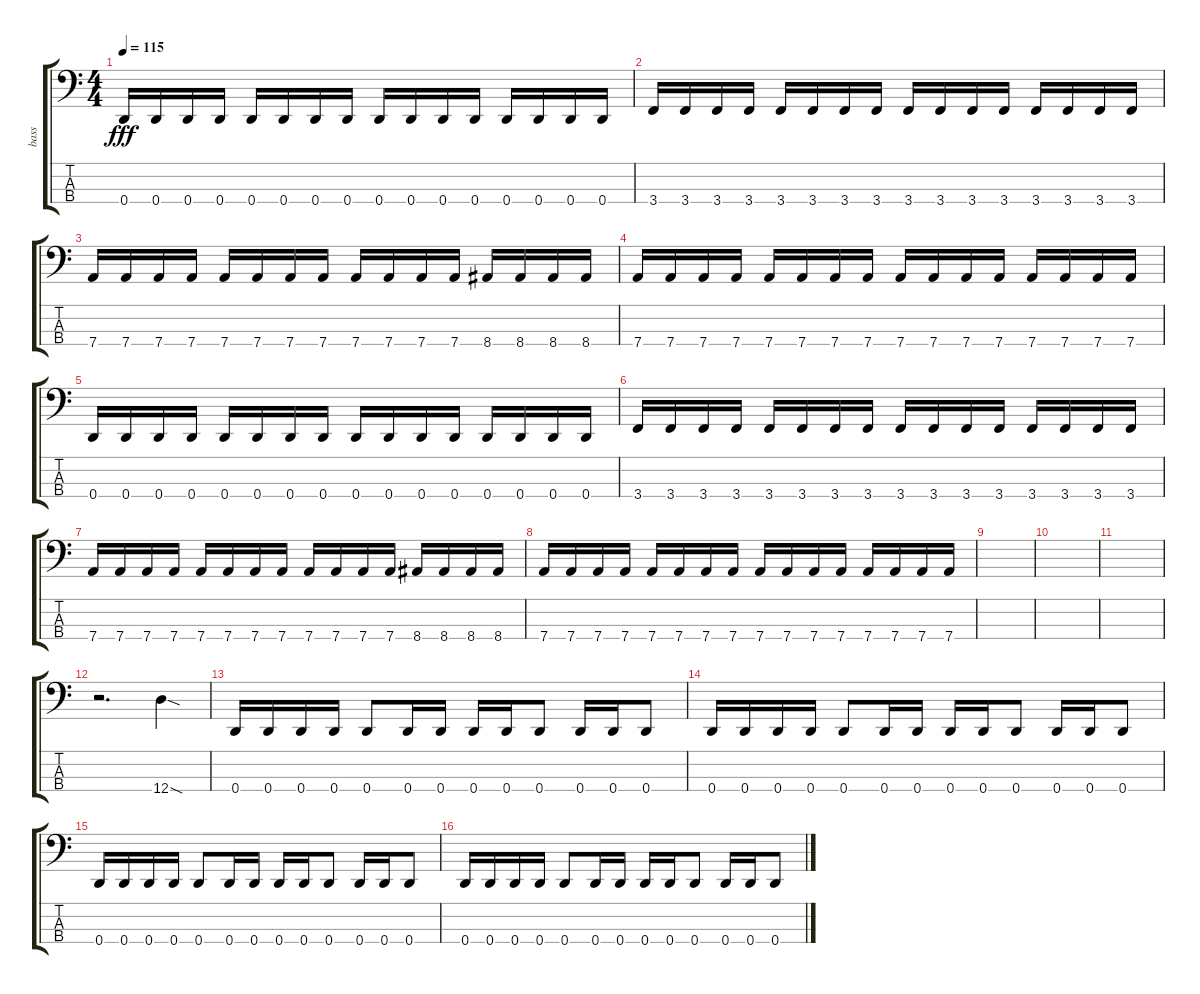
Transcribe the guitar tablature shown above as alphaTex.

\track ("bass" "bass") {instrument electricbassfinger}
\staff {score tabs}
\tuning (F2 C2 G1 D1) {hide}
\ts (4 4)
\tempo 115
\clef f4
\ks c
0.4.16{dy fff} 0.4.16 0.4.16 0.4.16 0.4.16 0.4.16 0.4.16 0.4.16 0.4.16 0.4.16 0.4.16 0.4.16 0.4.16 0.4.16 0.4.16 0.4.16 |
3.4.16 3.4.16 3.4.16 3.4.16 3.4.16 3.4.16 3.4.16 3.4.16 3.4.16 3.4.16 3.4.16 3.4.16 3.4.16 3.4.16 3.4.16 3.4.16 |
7.4.16 7.4.16 7.4.16 7.4.16 7.4.16 7.4.16 7.4.16 7.4.16 7.4.16 7.4.16 7.4.16 7.4.16 8.4.16 8.4.16 8.4.16 8.4.16 |
7.4.16 7.4.16 7.4.16 7.4.16 7.4.16 7.4.16 7.4.16 7.4.16 7.4.16 7.4.16 7.4.16 7.4.16 7.4.16 7.4.16 7.4.16 7.4.16 |
0.4.16 0.4.16 0.4.16 0.4.16 0.4.16 0.4.16 0.4.16 0.4.16 0.4.16 0.4.16 0.4.16 0.4.16 0.4.16 0.4.16 0.4.16 0.4.16 |
3.4.16 3.4.16 3.4.16 3.4.16 3.4.16 3.4.16 3.4.16 3.4.16 3.4.16 3.4.16 3.4.16 3.4.16 3.4.16 3.4.16 3.4.16 3.4.16 |
7.4.16 7.4.16 7.4.16 7.4.16 7.4.16 7.4.16 7.4.16 7.4.16 7.4.16 7.4.16 7.4.16 7.4.16 8.4.16 8.4.16 8.4.16 8.4.16 |
7.4.16 7.4.16 7.4.16 7.4.16 7.4.16 7.4.16 7.4.16 7.4.16 7.4.16 7.4.16 7.4.16 7.4.16 7.4.16 7.4.16 7.4.16 7.4.16 |
|
|
|
r.2{d} 12.4{sod}.4 |
0.4.16 0.4.16 0.4.16 0.4.16 0.4.8 0.4.16 0.4.16 0.4.16 0.4.16 0.4.8 0.4.16 0.4.16 0.4.8 |
0.4.16 0.4.16 0.4.16 0.4.16 0.4.8 0.4.16 0.4.16 0.4.16 0.4.16 0.4.8 0.4.16 0.4.16 0.4.8 |
0.4.16 0.4.16 0.4.16 0.4.16 0.4.8 0.4.16 0.4.16 0.4.16 0.4.16 0.4.8 0.4.16 0.4.16 0.4.8 |
0.4.16 0.4.16 0.4.16 0.4.16 0.4.8 0.4.16 0.4.16 0.4.16 0.4.16 0.4.8 0.4.16 0.4.16 0.4.8
